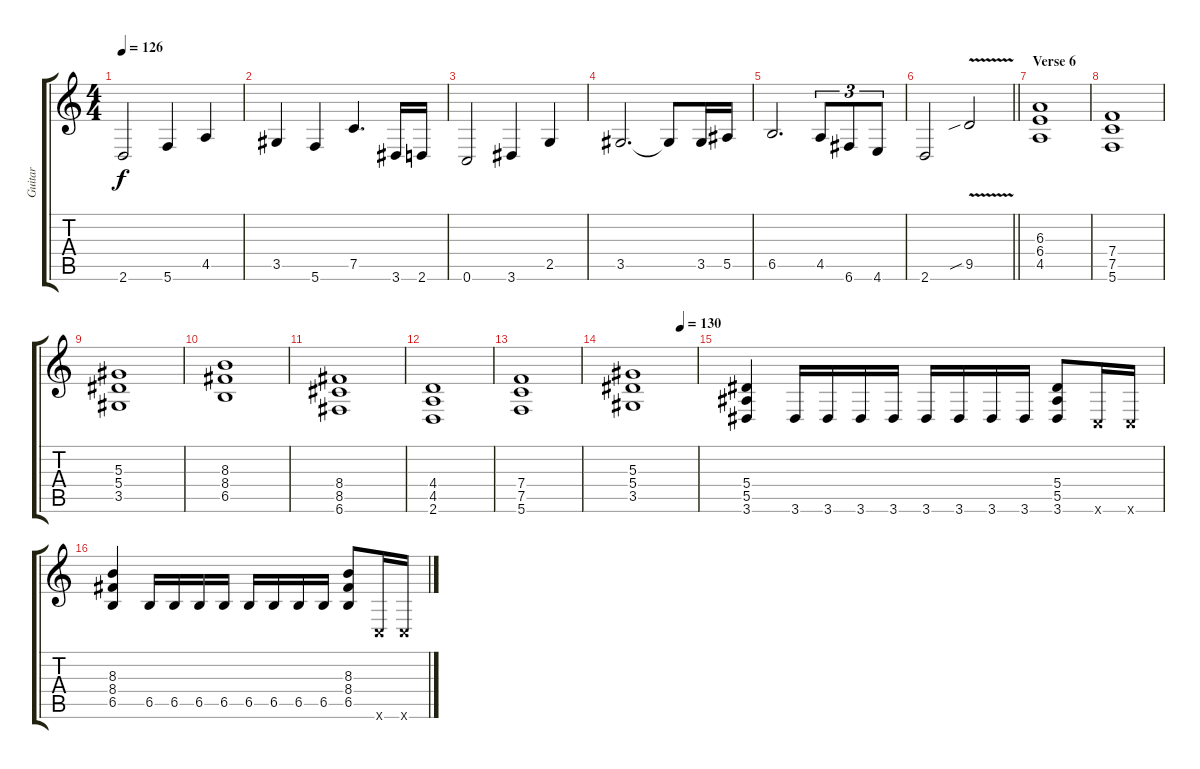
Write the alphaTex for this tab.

\track ("Guitar" "Guitar") {instrument distortionguitar}
\staff {score tabs}
\tuning (C4 G3 Eb3 Bb2 F2 C2) {hide}
\ts (4 4)
\tempo 126
\clef g2
\ks c
2.6.2{dy f} 5.6.4 4.5.4 |
3.5.4 5.6.4 7.5.4{d} 3.6.16 2.6.16 |
0.6.2 3.6.4 2.5.4 |
3.5.2{d} 3.5{t}.8 3.5.16 5.5.16 |
6.5.2{d} 4.5.8{tu (3 2)} 6.6.8{tu (3 2)} 4.6.8{tu (3 2)} |
\barLineRight lightlight
2.6.2 9.5{v sib}.2 |
\section ("" "Verse 6")
(6.3 6.4 4.5).1 |
(7.4 7.5 5.6).1 |
(5.3 5.4 3.5).1 |
(8.3 8.4 6.5).1 |
(8.4 8.5 6.6).1 |
(4.4 4.5 2.6).1 |
(7.4 7.5 5.6).1 |
\tempo (130 0.75)
(5.3 5.4 3.5).1 |
(5.4 5.5 3.6).4 3.6.16 3.6.16 3.6.16 3.6.16 3.6.16 3.6.16 3.6.16 3.6.16 (5.4 5.5 3.6).8 0.6{x}.16 0.6{x}.16 |
(8.3 8.4 6.5).4 6.5.16 6.5.16 6.5.16 6.5.16 6.5.16 6.5.16 6.5.16 6.5.16 (8.3 8.4 6.5).8 0.6{x}.16 0.6{x}.16
